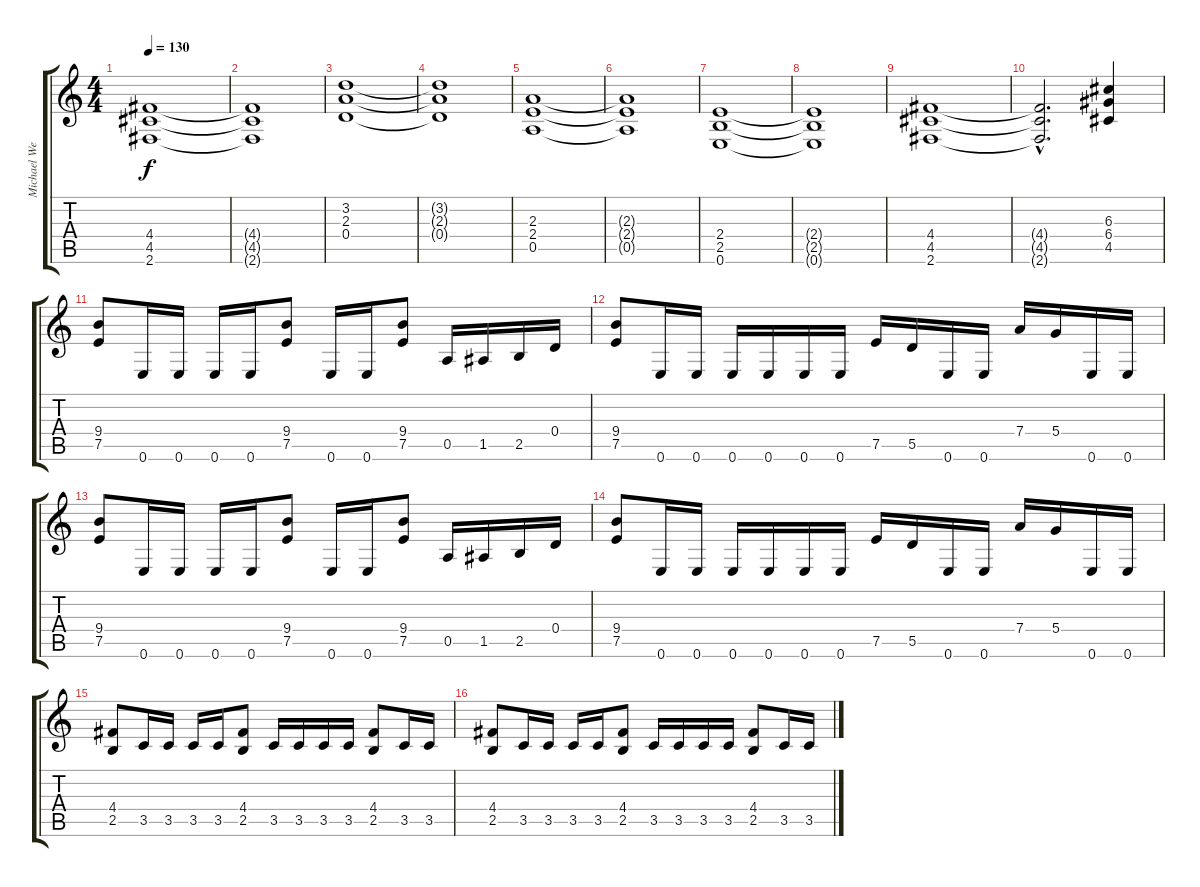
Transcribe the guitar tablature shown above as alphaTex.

\track ("Michael Weikath" "Michael We") {instrument distortionguitar}
\staff {score tabs}
\tuning (E4 B3 G3 D3 A2 E2) {hide}
\ts (4 4)
\tempo 130
\clef g2
\ks c
(4.4 4.5 2.6).1{dy f} |
(4.4{t} 4.5{t} 2.6{t}).1 |
(3.2 2.3 0.4).1 |
(3.2{t} 2.3{t} 0.4{t}).1 |
(2.3 2.4 0.5).1 |
(2.3{t} 2.4{t} 0.5{t}).1 |
(2.4 2.5 0.6).1 |
(2.4{t} 2.5{t} 0.6{t}).1 |
(4.4 4.5 2.6).1 |
(4.4{hac t} 4.5{hac t} 2.6{hac t}).2{d} (6.3 6.4 4.5).4 |
(9.4 7.5).8 0.6.16 0.6.16 0.6.16 0.6.16 (9.4 7.5).8 0.6.16 0.6.16 (9.4 7.5).8 0.5.16 1.5.16 2.5.16 0.4.16 |
(9.4 7.5).8 0.6.16 0.6.16 0.6.16 0.6.16 0.6.16 0.6.16 7.5.16 5.5.16 0.6.16 0.6.16 7.4.16 5.4.16 0.6.16 0.6.16 |
(9.4 7.5).8 0.6.16 0.6.16 0.6.16 0.6.16 (9.4 7.5).8 0.6.16 0.6.16 (9.4 7.5).8 0.5.16 1.5.16 2.5.16 0.4.16 |
(9.4 7.5).8 0.6.16 0.6.16 0.6.16 0.6.16 0.6.16 0.6.16 7.5.16 5.5.16 0.6.16 0.6.16 7.4.16 5.4.16 0.6.16 0.6.16 |
(4.4 2.5).8 3.5.16 3.5.16 3.5.16 3.5.16 (4.4 2.5).8 3.5.16 3.5.16 3.5.16 3.5.16 (4.4 2.5).8 3.5.16 3.5.16 |
(4.4 2.5).8 3.5.16 3.5.16 3.5.16 3.5.16 (4.4 2.5).8 3.5.16 3.5.16 3.5.16 3.5.16 (4.4 2.5).8 3.5.16 3.5.16
